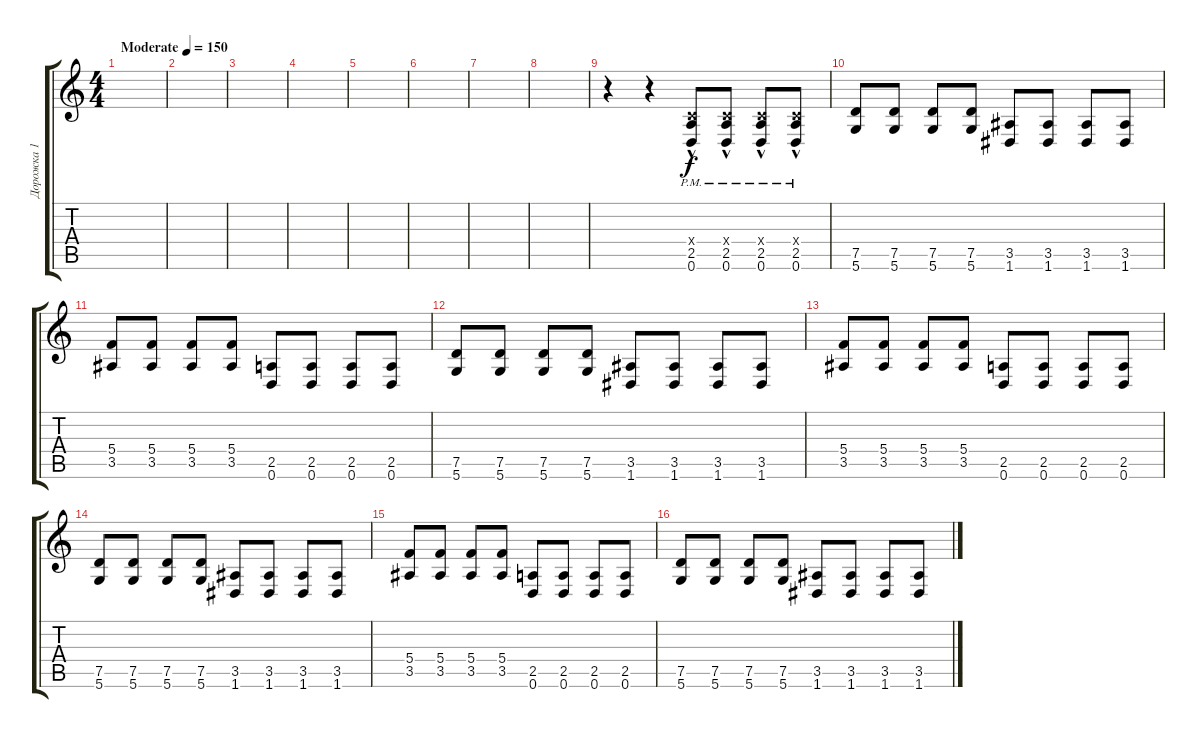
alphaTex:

\track ("Дорожка 1" "Дорожка 1") {instrument distortionguitar}
\staff {score tabs}
\tuning (D4 A3 F3 C3 G2 D2) {hide}
\ts (4 4)
\tempo (150 "Moderate")
\clef g2
\ks c
|
|
|
|
|
|
|
|
r.4 r.4 (0.4{hac x} 2.5{hac pm} 0.6{pm}).8 (0.4{hac x} 2.5{hac pm} 0.6{pm}).8 (0.4{hac x} 2.5{hac pm} 0.6{pm}).8 (0.4{hac x} 2.5{hac pm} 0.6{pm}).8 |
(7.5 5.6).8{dy f volume 16} (7.5 5.6).8 (7.5 5.6).8 (7.5 5.6).8 (3.5 1.6).8 (3.5 1.6).8 (3.5 1.6).8 (3.5 1.6).8 |
(5.4 3.5).8 (5.4 3.5).8 (5.4 3.5).8 (5.4 3.5).8 (2.5 0.6).8 (2.5 0.6).8 (2.5 0.6).8 (2.5 0.6).8 |
(7.5 5.6).8 (7.5 5.6).8 (7.5 5.6).8 (7.5 5.6).8 (3.5 1.6).8 (3.5 1.6).8 (3.5 1.6).8 (3.5 1.6).8 |
(5.4 3.5).8 (5.4 3.5).8 (5.4 3.5).8 (5.4 3.5).8 (2.5 0.6).8 (2.5 0.6).8 (2.5 0.6).8 (2.5 0.6).8 |
(7.5 5.6).8{volume 16} (7.5 5.6).8 (7.5 5.6).8 (7.5 5.6).8 (3.5 1.6).8 (3.5 1.6).8 (3.5 1.6).8 (3.5 1.6).8 |
(5.4 3.5).8 (5.4 3.5).8 (5.4 3.5).8 (5.4 3.5).8 (2.5 0.6).8 (2.5 0.6).8 (2.5 0.6).8 (2.5 0.6).8 |
(7.5 5.6).8 (7.5 5.6).8 (7.5 5.6).8 (7.5 5.6).8 (3.5 1.6).8 (3.5 1.6).8 (3.5 1.6).8 (3.5 1.6).8
